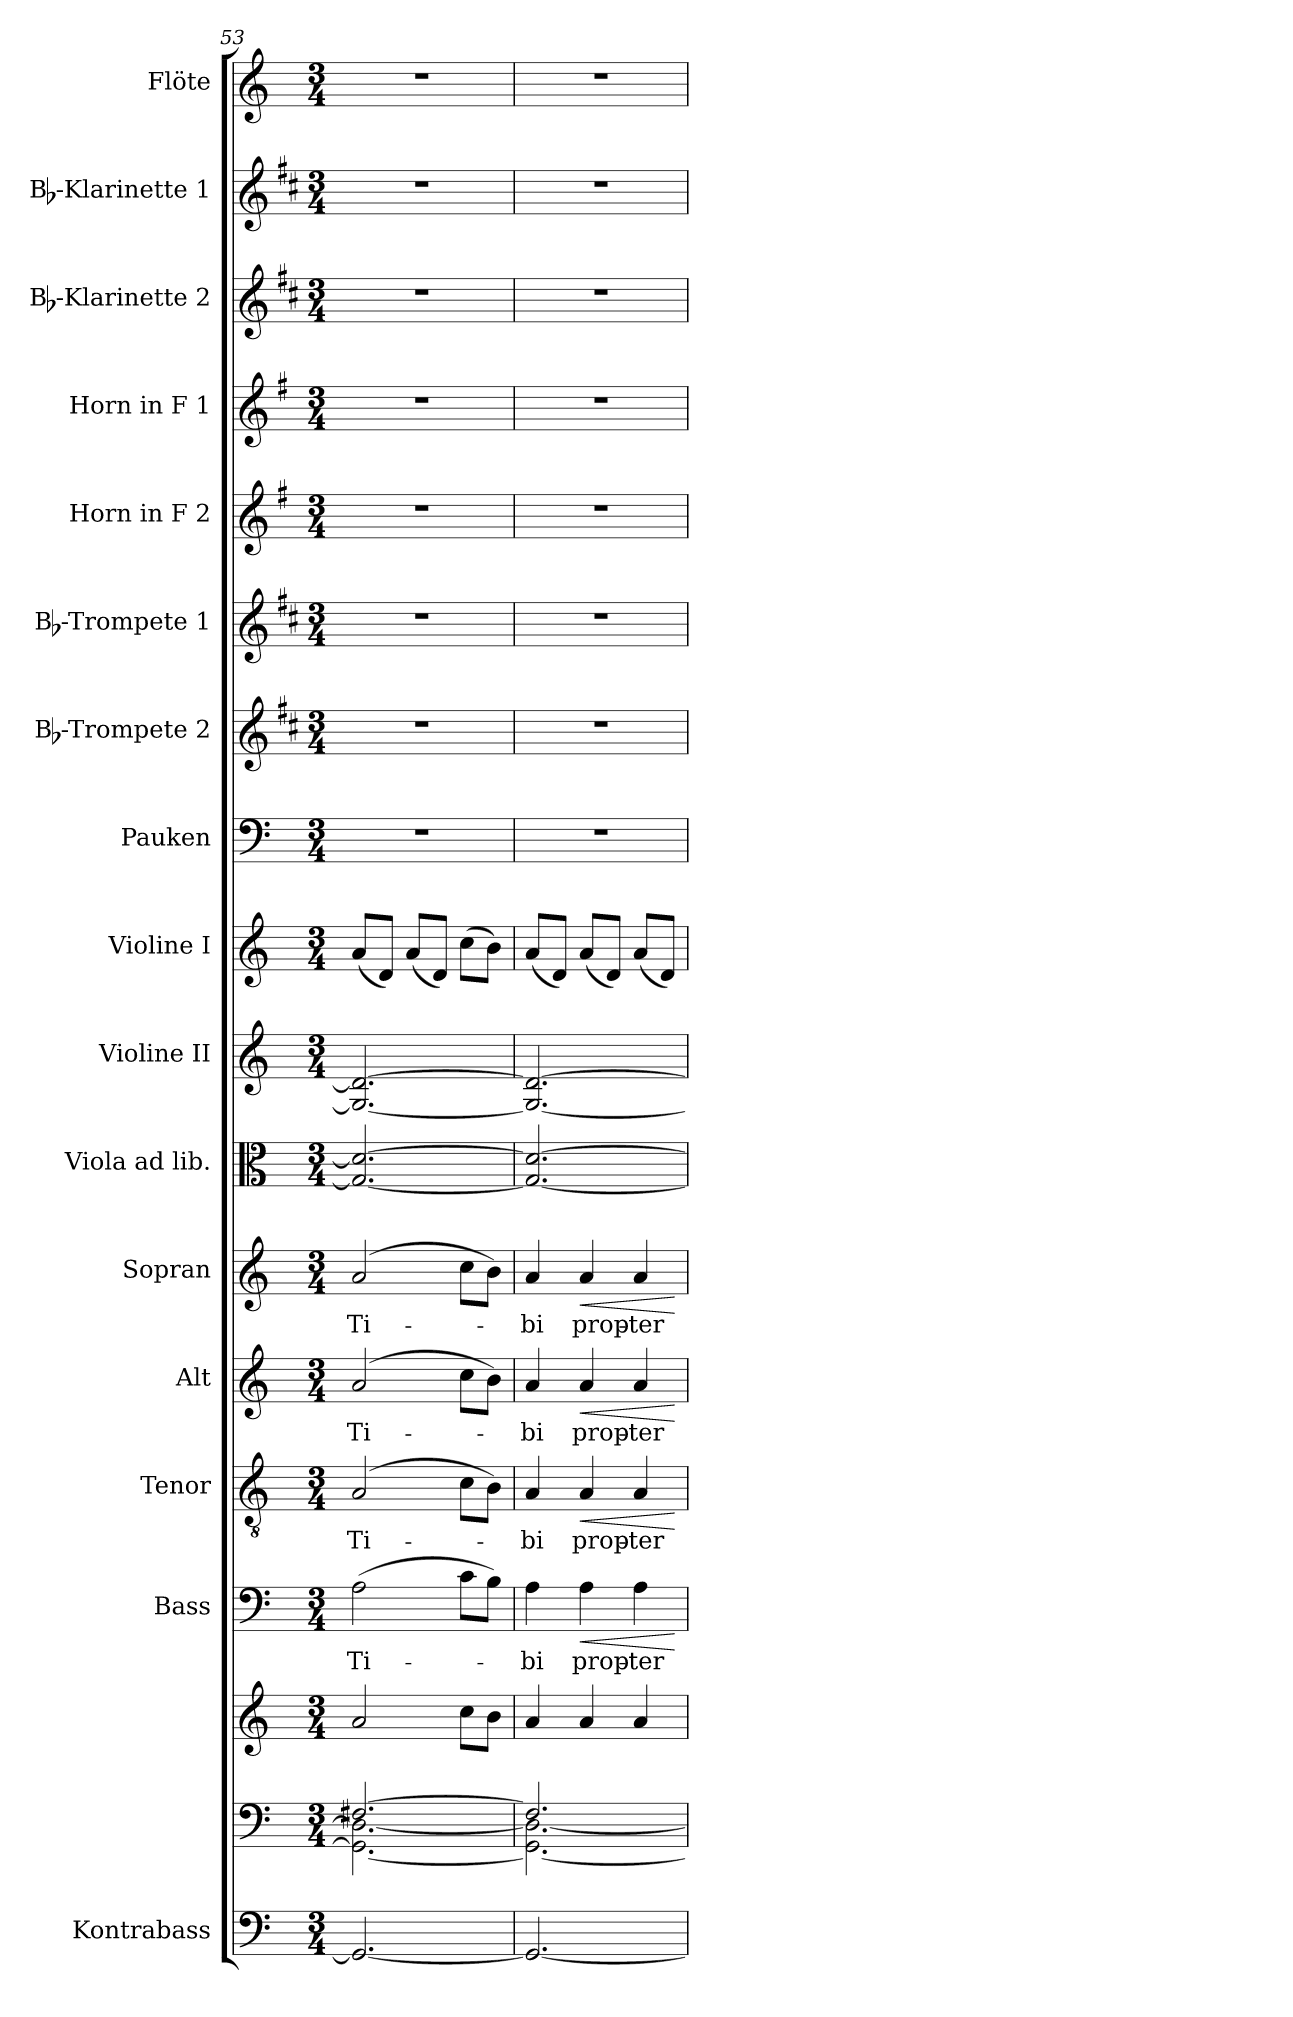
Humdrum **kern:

**kern	**kern	**kern	**kern	**text	**dynam	**kern	**text	**dynam	**kern	**text	**dynam	**kern	**text	**dynam	**kern	**kern	**kern	**kern	**kern	**kern	**kern	**kern	**kern	**kern	**kern
*part17	*part16	*part16	*part15	*part15	*part15	*part14	*part14	*part14	*part13	*part13	*part13	*part12	*part12	*part12	*part11	*part10	*part9	*part8	*part7	*part6	*part5	*part4	*part3	*part2	*part1
*staff18	*staff17	*staff16	*staff15	*staff15	*staff15	*staff14	*staff14	*staff14	*staff13	*staff13	*staff13	*staff12	*staff12	*staff12	*staff11	*staff10	*staff9	*staff8	*staff7	*staff6	*staff5	*staff4	*staff3	*staff2	*staff1
*I"Kontrabass	*	*	*I"Bass	*	*	*I"Tenor	*	*	*I"Alt	*	*	*I"Sopran	*	*	*I"Viola ad lib.	*I"Violine II	*I"Violine I	*I"Pauken	*I"Bb-Trompete 2	*I"Bb-Trompete 1	*I"Horn in F 2	*I"Horn in F 1	*I"Bb-Klarinette 2	*I"Bb-Klarinette 1	*I"Flöte
*I'Kb.	*	*	*I'B.	*	*	*I'T.	*	*	*I'A.	*	*	*I'S.	*	*	*I'Vla.	*I'Vl. II	*I'Vl. I	*I'Pk.	*I'Bb Trp. 2	*I'Bb Trp. 1	*	*	*I'Bb Kl. 2	*I'Bb Kl. 1	*I'Fl.
*clefF4	*clefF4	*clefG2	*clefF4	*	*	*clefGv2	*	*	*clefG2	*	*	*clefG2	*	*	*clefC3	*clefG2	*clefG2	*clefF4	*clefG2	*clefG2	*clefG2	*clefG2	*clefG2	*clefG2	*clefG2
*ITrd7c12	*	*	*	*	*	*	*	*	*	*	*	*	*	*	*	*	*	*	*ITrd1c2	*ITrd1c2	*ITrd4c7	*ITrd4c7	*ITrd1c2	*ITrd1c2	*
*k[]	*k[]	*k[]	*k[]	*	*	*k[]	*	*	*k[]	*	*	*k[]	*	*	*k[]	*k[]	*k[]	*k[]	*k[]	*k[]	*k[]	*k[]	*k[]	*k[]	*k[]
*C:	*C:	*C:	*C:	*	*	*C:	*	*	*C:	*	*	*C:	*	*	*C:	*C:	*C:	*C:	*C:	*C:	*C:	*C:	*C:	*C:	*C:
*M3/4	*M3/4	*M3/4	*M3/4	*	*	*M3/4	*	*	*M3/4	*	*	*M3/4	*	*	*M3/4	*M3/4	*M3/4	*M3/4	*M3/4	*M3/4	*M3/4	*M3/4	*M3/4	*M3/4	*M3/4
=53	=53	=53	=53	=53	=53	=53	=53	=53	=53	=53	=53	=53	=53	=53	=53	=53	=53	=53	=53	=53	=53	=53	=53	=53	=53
*	*^	*	*	*	*	*	*	*	*	*	*	*	*	*	*	*	*	*	*	*	*	*	*	*	*
!	!	!	!	!	!LO:LY:b	!	!	!LO:LY:b	!	!	!LO:LY:b	!	!	!LO:LY:b	!	!	!	!	!	!	!	!	!	!	!	!
2.GGG/_	[>2.F#X/	2.GG\_ 2.D\_	2a/	(>2A\	Ti-	.	(2A/	Ti-	.	(2a/	Ti-	.	(2a/	Ti-	.	2.G/_ 2.d/_	2.G/_ 2.d/_	(<8a/L	2.r	2.r	2.r	2.r	2.r	2.r	2.r	2.r
.	.	.	.	.	.	.	.	.	.	.	.	.	.	.	.	.	.	8d/J)	.	.	.	.	.	.	.	.
.	.	.	.	.	.	.	.	.	.	.	.	.	.	.	.	.	.	(<8a/L	.	.	.	.	.	.	.	.
.	.	.	.	.	.	.	.	.	.	.	.	.	.	.	.	.	.	8d/J)	.	.	.	.	.	.	.	.
.	.	.	8cc\L	8c\L	.	.	8c\L	.	.	8cc\L	.	.	8cc\L	.	.	.	.	(>8cc\L	.	.	.	.	.	.	.	.
.	.	.	8b\J	8B\J)	.	.	8B\J)	.	.	8b\J)	.	.	8b\J)	.	.	.	.	8b\J)	.	.	.	.	.	.	.	.
=54	=54	=54	=54	=54	=54	=54	=54	=54	=54	=54	=54	=54	=54	=54	=54	=54	=54	=54	=54	=54	=54	=54	=54	=54	=54	=54
!	!	!	!	!	!LO:LY:b	!	!	!LO:LY:b	!	!	!LO:LY:b	!	!	!LO:LY:b	!	!	!	!	!	!	!	!	!	!	!	!
2.GGG/_	2.F#/]	2.GG\_ 2.D\_	4a/	4A\	-bi	.	4A/	-bi	.	4a/	-bi	.	4a/	-bi	.	2.G/_ 2.d/_	2.G/_ 2.d/_	(<8a/L	2.r	2.r	2.r	2.r	2.r	2.r	2.r	2.r
.	.	.	.	.	.	.	.	.	.	.	.	.	.	.	.	.	.	8d/J)	.	.	.	.	.	.	.	.
!	!	!	!	!	!LO:LY:b	!LO:HP:b	!	!LO:LY:b	!LO:HP:b	!	!LO:LY:b	!LO:HP:b	!	!LO:LY:b	!LO:HP:b	!	!	!	!	!	!	!	!	!	!	!
.	.	.	4a/	4A\	prop-	<	4A/	prop-	<	4a/	prop-	<	4a/	prop-	<	.	.	(<8a/L	.	.	.	.	.	.	.	.
.	.	.	.	.	.	.	.	.	.	.	.	.	.	.	.	.	.	8d/J)	.	.	.	.	.	.	.	.
!	!	!	!	!	!LO:LY:b	!	!	!LO:LY:b	!	!	!LO:LY:b	!	!	!LO:LY:b	!	!	!	!	!	!	!	!	!	!	!	!
.	.	.	4a/	4A\	-ter	.	4A/	-ter	.	4a/	-ter	.	4a/	-ter	.	.	.	(<8a/L	.	.	.	.	.	.	.	.
.	.	.	.	.	.	.	.	.	.	.	.	.	.	.	.	.	.	8d/J)	.	.	.	.	.	.	.	.
*	*v	*v	*	*	*	*	*	*	*	*	*	*	*	*	*	*	*	*	*	*	*	*	*	*	*	*
.	.	.	.	.	[	.	.	[	.	.	[	.	.	[	.	.	.	.	.	.	.	.	.	.	.
=	=	=	=	=	=	=	=	=	=	=	=	=	=	=	=	=	=	=	=	=	=	=	=	=	=
*-	*-	*-	*-	*-	*-	*-	*-	*-	*-	*-	*-	*-	*-	*-	*-	*-	*-	*-	*-	*-	*-	*-	*-	*-	*-
